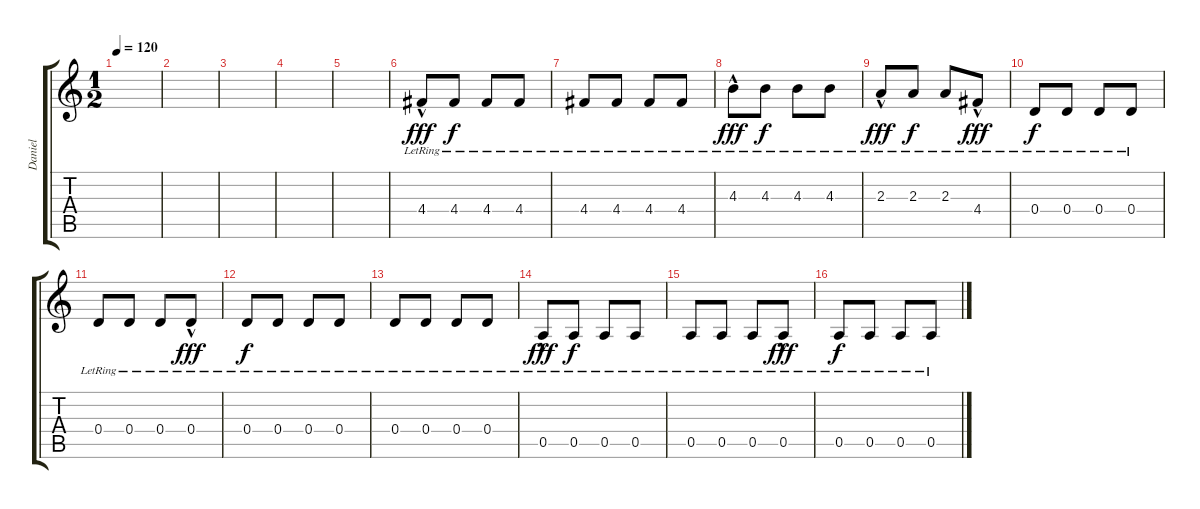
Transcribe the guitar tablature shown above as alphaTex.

\track ("Daniel" "Daniel") {instrument overdrivenguitar}
\staff {score tabs}
\tuning (E4 B3 G3 D3 A2 E2) {hide}
\ts (1 2)
\tempo 120
\clef g2
\ks c
|
|
|
|
|
4.4{hac lr}.8{dy fff} 4.4{lr}.8{dy f} 4.4{lr}.8 4.4{lr}.8 |
4.4{lr}.8 4.4{lr}.8 4.4{lr}.8 4.4{lr}.8 |
4.3{hac lr}.8{dy fff} 4.3{lr}.8{dy f} 4.3{lr}.8 4.3{lr}.8 |
2.3{hac lr}.8{dy fff} 2.3{lr}.8{dy f} 2.3{lr}.8 4.4{hac lr}.8{dy fff} |
0.4{lr}.8{dy f} 0.4{lr}.8 0.4{lr}.8 0.4{lr}.8 |
0.4{lr}.8 0.4{lr}.8 0.4{lr}.8 0.4{hac lr}.8{dy fff} |
0.4{lr}.8{dy f} 0.4{lr}.8 0.4{lr}.8 0.4{lr}.8 |
0.4{lr}.8 0.4{lr}.8 0.4{lr}.8 0.4{lr}.8 |
0.5{hac lr}.8{dy fff} 0.5{lr}.8{dy f} 0.5{lr}.8 0.5{lr}.8 |
0.5{lr}.8 0.5{lr}.8 0.5{lr}.8 0.5{hac lr}.8{dy fff} |
0.5{lr}.8{dy f} 0.5{lr}.8 0.5{lr}.8 0.5{lr}.8
